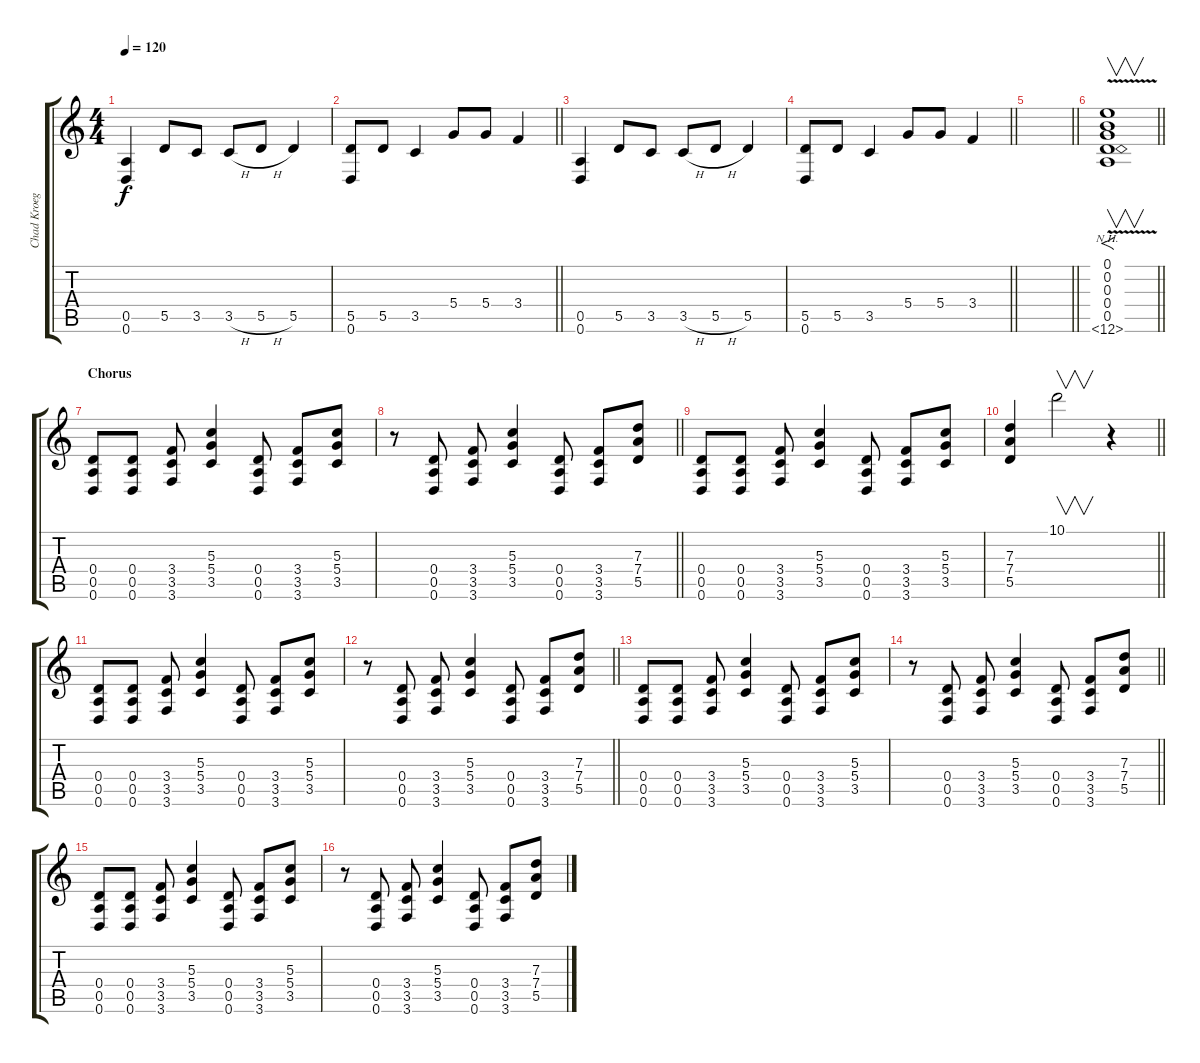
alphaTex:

\track ("Chad Kroeger" "Chad Kroeg") {instrument distortionguitar}
\staff {score tabs}
\tuning (E4 B3 G3 D3 A2 D2) {hide}
\ts (4 4)
\tempo 120
\clef g2
\ks c
(0.5 0.6).4{dy f} 5.5.8 3.5.8 3.5{h}.8 5.5{h}.8 5.5.4 |
\barLineRight lightlight
(5.5 0.6).8 5.5.8 3.5.4 5.4.8 5.4.8 3.4.4 |
(0.5 0.6).4 5.5.8 3.5.8 3.5{h}.8 5.5{h}.8 5.5.4 |
\barLineRight lightlight
(5.5 0.6).8 5.5.8 3.5.4 5.4.8 5.4.8 3.4.4 |
\barLineRight lightlight
|
\barLineRight lightlight
(0.1 0.2 0.3 0.4 0.5 0.6{nh v}).1{f v} |
\section ("" "Chorus")
(0.4 0.5 0.6).8 (0.4 0.5 0.6).8 (3.4 3.5 3.6).8 (5.3 5.4 3.5).4 (0.4 0.5 0.6).8 (3.4 3.5 3.6).8 (5.3 5.4 3.5).8 |
\barLineRight lightlight
r.8 (0.4 0.5 0.6).8 (3.4 3.5 3.6).8 (5.3 5.4 3.5).4 (0.4 0.5 0.6).8 (3.4 3.5 3.6).8 (7.3 7.4 5.5).8 |
(0.4 0.5 0.6).8 (0.4 0.5 0.6).8 (3.4 3.5 3.6).8 (5.3 5.4 3.5).4 (0.4 0.5 0.6).8 (3.4 3.5 3.6).8 (5.3 5.4 3.5).8 |
\barLineRight lightlight
(7.3 7.4 5.5).4 10.1.2{v} r.4 |
(0.4 0.5 0.6).8 (0.4 0.5 0.6).8 (3.4 3.5 3.6).8 (5.3 5.4 3.5).4 (0.4 0.5 0.6).8 (3.4 3.5 3.6).8 (5.3 5.4 3.5).8 |
\barLineRight lightlight
r.8 (0.4 0.5 0.6).8 (3.4 3.5 3.6).8 (5.3 5.4 3.5).4 (0.4 0.5 0.6).8 (3.4 3.5 3.6).8 (7.3 7.4 5.5).8 |
(0.4 0.5 0.6).8 (0.4 0.5 0.6).8 (3.4 3.5 3.6).8 (5.3 5.4 3.5).4 (0.4 0.5 0.6).8 (3.4 3.5 3.6).8 (5.3 5.4 3.5).8 |
\barLineRight lightlight
r.8 (0.4 0.5 0.6).8 (3.4 3.5 3.6).8 (5.3 5.4 3.5).4 (0.4 0.5 0.6).8 (3.4 3.5 3.6).8 (7.3 7.4 5.5).8 |
(0.4 0.5 0.6).8 (0.4 0.5 0.6).8 (3.4 3.5 3.6).8 (5.3 5.4 3.5).4 (0.4 0.5 0.6).8 (3.4 3.5 3.6).8 (5.3 5.4 3.5).8 |
r.8 (0.4 0.5 0.6).8 (3.4 3.5 3.6).8 (5.3 5.4 3.5).4 (0.4 0.5 0.6).8 (3.4 3.5 3.6).8 (7.3 7.4 5.5).8
